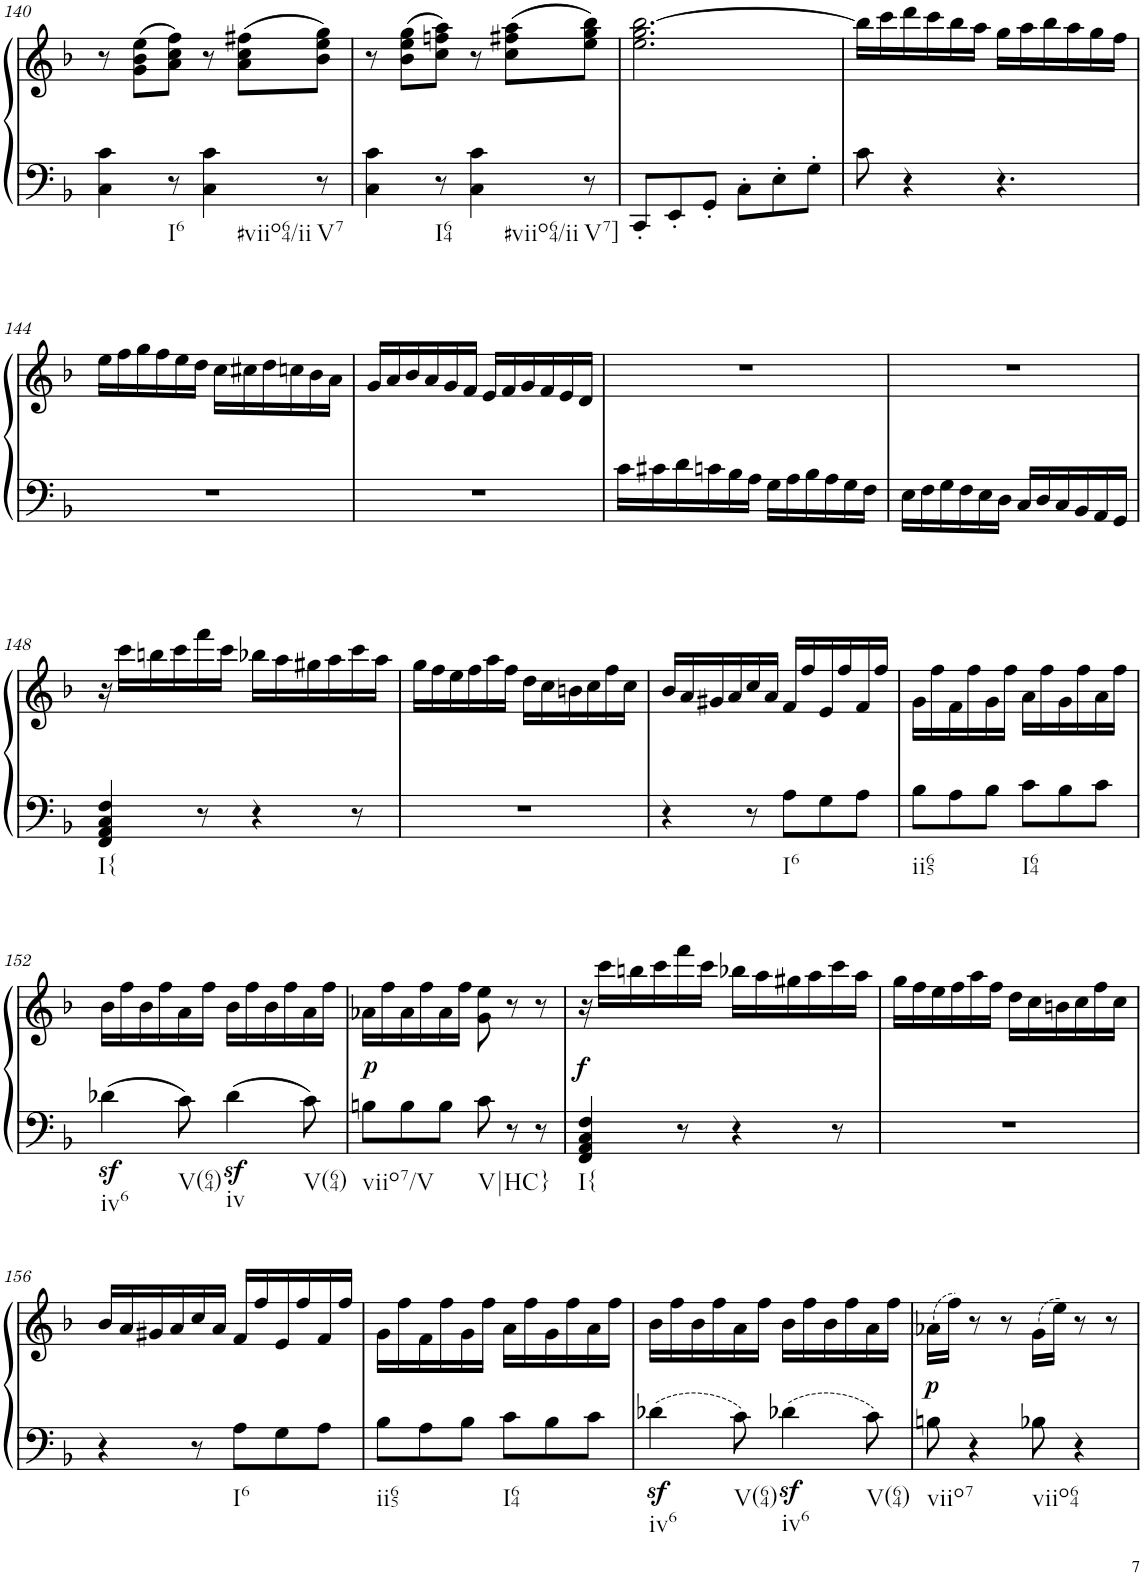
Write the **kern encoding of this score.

**kern	**kern	**dynam
*part1	*part1	*part1
*staff2	*staff1	*staff1/2
*I"Piano, Piano right	*	*
*I'Pno.	*	*
!!LO:PB:g=z
*clefF4	*clefG2	*
*k[b-]	*k[b-]	*
*M6/8	*M6/8	*
=140	=140	=140
4C\ 4c\	8r	.
.	(8g\ 8b-\ 8ee\L	.
!LO:TX:b:t=I6	!	!
8r	8a\ 8cc\ 8ff\J)	.
!LO:TX:b:t=#viio64/ii	!	!
4C\ 4c\	8r	.
.	(8a\ 8cc\ 8ff#X\L	.
!LO:TX:b:t=V7	!	!
8r	8b-\ 8ee\ 8gg\J)	.
=141	=141	=141
4C\ 4c\	8r	.
.	(8b-\ 8ee\ 8gg\L	.
!LO:TX:b:t=I64	!	!
8r	8cc\ 8ffn\ 8aa\J)	.
!LO:TX:b:t=#viio64/ii	!	!
4C\ 4c\	8r	.
.	(8cc\ 8ff#X\ 8aa\L	.
!LO:TX:b:t=V7]	!	!
8r	8ee\ 8gg\ 8bb-\J)	.
=142	=142	=142
8CC'/L	2.ee\ 2.gg\ [2.bb-\	.
8EE'/	.	.
8GG'/J	.	.
8C'\L	.	.
8E'\	.	.
8G'\J	.	.
=143	=143	=143
8c\	16bb-\LL]	.
.	16ccc\	.
4r	16ddd\	.
.	16ccc\	.
.	16bb-\	.
.	16aa\JJ	.
4.r	16gg\LL	.
.	16aa\	.
.	16bb-\	.
.	16aa\	.
.	16gg\	.
.	16ff\JJ	.
!!LO:LB:g=z
=144	=144	=144
2.r	16ee\LL	.
.	16ff\	.
.	16gg\	.
.	16ff\	.
.	16ee\	.
.	16dd\JJ	.
.	16cc\LL	.
.	16cc#X\	.
.	16dd\	.
.	16ccn\	.
.	16b-\	.
.	16a\JJ	.
=145	=145	=145
2.r	16g/LL	.
.	16a/	.
.	16b-/	.
.	16a/	.
.	16g/	.
.	16f/JJ	.
.	16e/LL	.
.	16f/	.
.	16g/	.
.	16f/	.
.	16e/	.
.	16d/JJ	.
=146	=146	=146
16c\LL	2.r	.
16c#X\	.	.
16d\	.	.
16cn\	.	.
16B-\	.	.
16A\JJ	.	.
16G\LL	.	.
16A\	.	.
16B-\	.	.
16A\	.	.
16G\	.	.
16F\JJ	.	.
=147	=147	=147
16E\LL	2.r	.
16F\	.	.
16G\	.	.
16F\	.	.
16E\	.	.
16D\JJ	.	.
16C/LL	.	.
16D/	.	.
16C/	.	.
16BB-/	.	.
16AA/	.	.
16GG/JJ	.	.
!!LO:LB:g=z
=148	=148	=148
!LO:TX:b:t=I{	!	!
4FF/ 4AA/ 4C/ 4F/	16r	.
.	16ccc\LL	.
.	16bbn\	.
.	16ccc\	.
8r	16fff\	.
.	16ccc\JJ	.
4r	16bb-X\LL	.
.	16aa\	.
.	16gg#X\	.
.	16aa\	.
8r	16ccc\	.
.	16aa\JJ	.
=149	=149	=149
2.r	16gg\LL	.
.	16ff\	.
.	16ee\	.
.	16ff\	.
.	16aa\	.
.	16ff\JJ	.
.	16dd\LL	.
.	16cc\	.
.	16bn\	.
.	16cc\	.
.	16ff\	.
.	16cc\JJ	.
=150	=150	=150
4r	16b-/LL	.
.	16a/	.
.	16g#X/	.
.	16a/	.
8r	16cc/	.
.	16a/JJ	.
!LO:TX:b:t=I6	!	!
8A\L	16f/LL	.
.	16ff/	.
8G\	16e/	.
.	16ff/	.
8A\J	16f/	.
.	16ff/JJ	.
=151	=151	=151
!LO:TX:b:t=ii65	!	!
8B-\L	16g\LL	.
.	16ff\	.
8A\	16f\	.
.	16ff\	.
8B-\J	16g\	.
.	16ff\JJ	.
!LO:TX:b:t=I64	!	!
8c\L	16a\LL	.
.	16ff\	.
8B-\	16g\	.
.	16ff\	.
8c\J	16a\	.
.	16ff\JJ	.
!!LO:LB:g=z
=152	=152	=152
!LO:TX:b:t=iv6	!	!
4d-Xz<\	16b-\LL	.
.	16ff\	.
.	16b-\	.
.	16ff\	.
!LO:TX:b:t=V(64)	!	!
8c\	16a\	.
.	16ff\JJ	.
!LO:TX:b:t=iv	!	!
4d-z<\	16b-\LL	.
.	16ff\	.
.	16b-\	.
.	16ff\	.
!LO:TX:b:t=V(64)	!	!
8c\	16a\	.
.	16ff\JJ	.
=153	=153	=153
!LO:TX:b:t=viio7/V	!	!
!	!	!LO:DY:a=2
8Bn\L	16a-X\LL	p
.	16ff\	.
8B\	16a-\	.
.	16ff\	.
8B\J	16a-\	.
.	16ff\JJ	.
!LO:TX:b:t=V|HC}	!	!
8c\	8g\ 8ee\	.
8r	8r	.
8r	8r	.
=154	=154	=154
!LO:TX:b:t=I{	!	!
!	!	!LO:DY:b
4FF/ 4AA/ 4C/ 4F/	16r	f
.	16ccc\LL	.
.	16bbn\	.
.	16ccc\	.
8r	16fff\	.
.	16ccc\JJ	.
4r	16bb-X\LL	.
.	16aa\	.
.	16gg#X\	.
.	16aa\	.
8r	16ccc\	.
.	16aa\JJ	.
=155	=155	=155
2.r	16gg\LL	.
.	16ff\	.
.	16ee\	.
.	16ff\	.
.	16aa\	.
.	16ff\JJ	.
.	16dd\LL	.
.	16cc\	.
.	16bn\	.
.	16cc\	.
.	16ff\	.
.	16cc\JJ	.
!!LO:LB:g=z
=156	=156	=156
4r	16b-/LL	.
.	16a/	.
.	16g#X/	.
.	16a/	.
8r	16cc/	.
.	16a/JJ	.
!LO:TX:b:t=I6	!	!
8A\L	16f/LL	.
.	16ff/	.
8G\	16e/	.
.	16ff/	.
8A\J	16f/	.
.	16ff/JJ	.
=157	=157	=157
!LO:TX:b:t=ii65	!	!
8B-\L	16g\LL	.
.	16ff\	.
8A\	16f\	.
.	16ff\	.
8B-\J	16g\	.
.	16ff\JJ	.
!LO:TX:b:t=I64	!	!
8c\L	16a\LL	.
.	16ff\	.
8B-\	16g\	.
.	16ff\	.
8c\J	16a\	.
.	16ff\JJ	.
=158	=158	=158
!LO:TX:b:t=iv6	!	!
4d-Xz<\	16b-\LL	.
.	16ff\	.
.	16b-\	.
.	16ff\	.
!LO:TX:b:t=V(64)	!	!
8c\	16a\	.
.	16ff\JJ	.
!LO:TX:b:t=iv6	!	!
4d-Xz<\	16b-\LL	.
.	16ff\	.
.	16b-\	.
.	16ff\	.
!LO:TX:b:t=V(64)	!	!
8c\	16a\	.
.	16ff\JJ	.
=159	=159	=159
!LO:TX:b:t=viio7	!	!
!	!	!LO:DY:b
8Bn\	(16a-X\LL	p
.	16ff\JJ)	.
4r	8r	.
.	8r	.
!LO:TX:b:t=viio64	!	!
8B-X\	(16g\LL	.
.	16ee\JJ)	.
4r	8r	.
.	8r	.
=	=	=
*-	*-	*-
